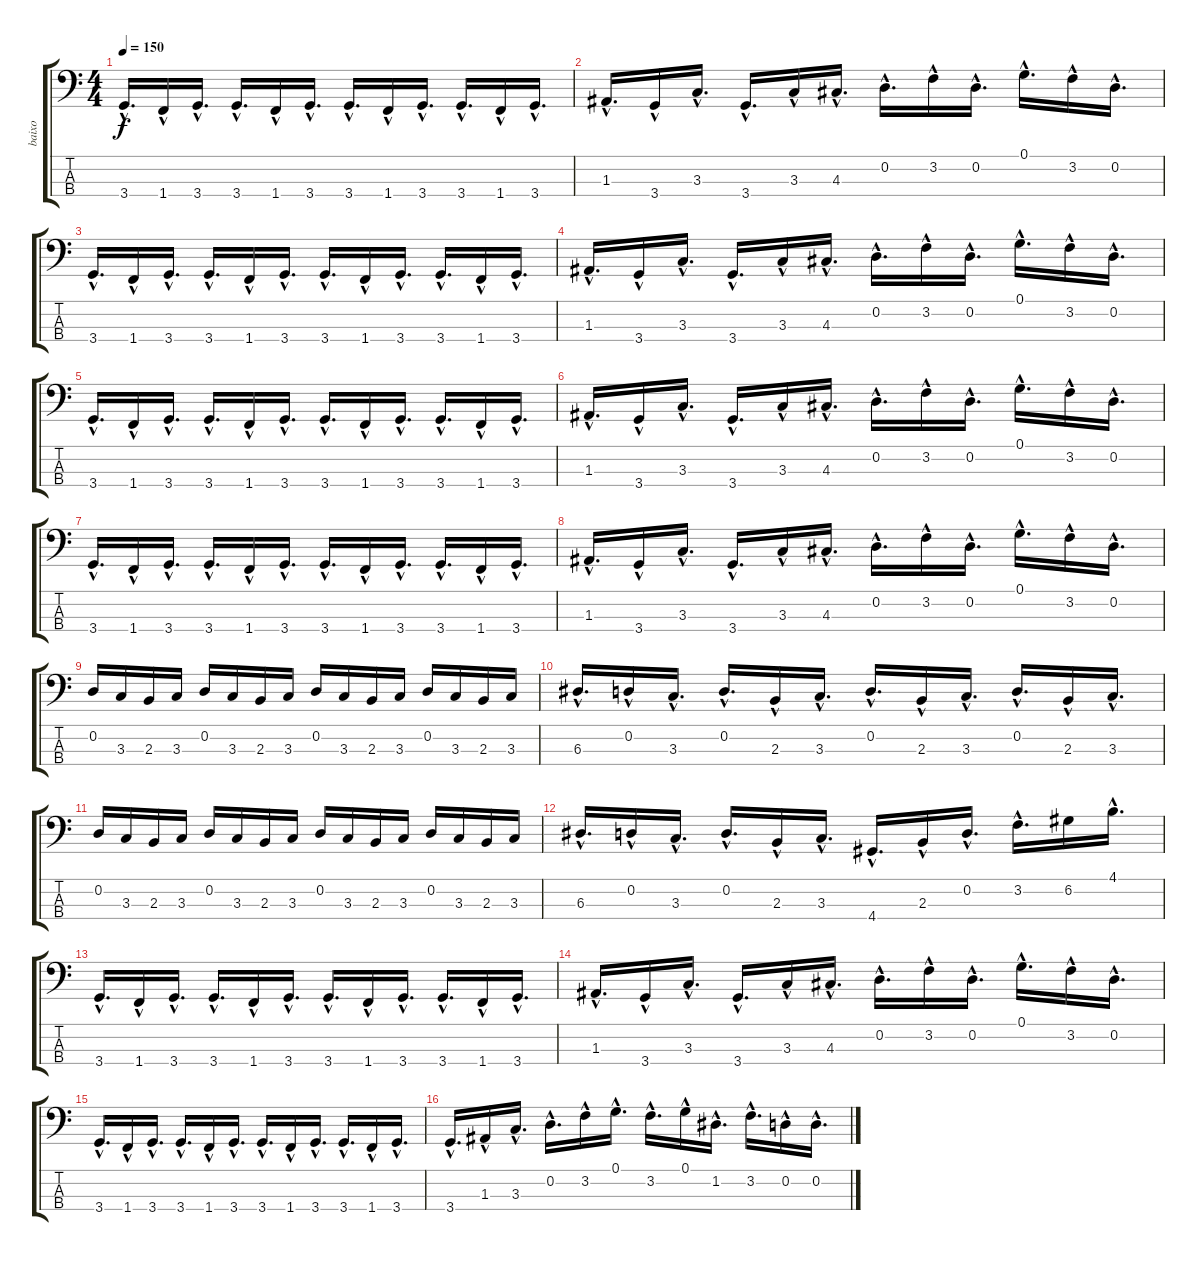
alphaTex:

\track ("baixo" "baixo") {instrument electricbassfinger}
\staff {score tabs}
\tuning (G2 D2 A1 E1) {hide}
\ts (4 4)
\tempo 150
\clef f4
\ks c
3.4{hac}.16{d dy f} 1.4{hac}.16 3.4{hac}.16{d} 3.4{hac}.16{d} 1.4{hac}.16 3.4{hac}.16{d} 3.4{hac}.16{d} 1.4{hac}.16 3.4{hac}.16{d} 3.4{hac}.16{d} 1.4{hac}.16 3.4{hac}.16{d} |
1.3{hac}.16{d} 3.4{hac}.16 3.3{hac}.16{d} 3.4{hac}.16{d} 3.3{hac}.16 4.3{hac}.16{d} 0.2{hac}.16{d} 3.2{hac}.16 0.2{hac}.16{d} 0.1{hac}.16{d} 3.2{hac}.16 0.2{hac}.16{d} |
3.4{hac}.16{d} 1.4{hac}.16 3.4{hac}.16{d} 3.4{hac}.16{d} 1.4{hac}.16 3.4{hac}.16{d} 3.4{hac}.16{d} 1.4{hac}.16 3.4{hac}.16{d} 3.4{hac}.16{d} 1.4{hac}.16 3.4{hac}.16{d} |
1.3{hac}.16{d} 3.4{hac}.16 3.3{hac}.16{d} 3.4{hac}.16{d} 3.3{hac}.16 4.3{hac}.16{d} 0.2{hac}.16{d} 3.2{hac}.16 0.2{hac}.16{d} 0.1{hac}.16{d} 3.2{hac}.16 0.2{hac}.16{d} |
3.4{hac}.16{d} 1.4{hac}.16 3.4{hac}.16{d} 3.4{hac}.16{d} 1.4{hac}.16 3.4{hac}.16{d} 3.4{hac}.16{d} 1.4{hac}.16 3.4{hac}.16{d} 3.4{hac}.16{d} 1.4{hac}.16 3.4{hac}.16{d} |
1.3{hac}.16{d} 3.4{hac}.16 3.3{hac}.16{d} 3.4{hac}.16{d} 3.3{hac}.16 4.3{hac}.16{d} 0.2{hac}.16{d} 3.2{hac}.16 0.2{hac}.16{d} 0.1{hac}.16{d} 3.2{hac}.16 0.2{hac}.16{d} |
3.4{hac}.16{d} 1.4{hac}.16 3.4{hac}.16{d} 3.4{hac}.16{d} 1.4{hac}.16 3.4{hac}.16{d} 3.4{hac}.16{d} 1.4{hac}.16 3.4{hac}.16{d} 3.4{hac}.16{d} 1.4{hac}.16 3.4{hac}.16{d} |
1.3{hac}.16{d} 3.4{hac}.16 3.3{hac}.16{d} 3.4{hac}.16{d} 3.3{hac}.16 4.3{hac}.16{d} 0.2{hac}.16{d} 3.2{hac}.16 0.2{hac}.16{d} 0.1{hac}.16{d} 3.2{hac}.16 0.2{hac}.16{d} |
0.2.16 3.3.16 2.3.16 3.3.16 0.2.16 3.3.16 2.3.16 3.3.16 0.2.16 3.3.16 2.3.16 3.3.16 0.2.16 3.3.16 2.3.16 3.3.16 |
6.3{hac}.16{d} 0.2{hac}.16 3.3{hac}.16{d} 0.2{hac}.16{d} 2.3{hac}.16 3.3{hac}.16{d} 0.2{hac}.16{d} 2.3{hac}.16 3.3{hac}.16{d} 0.2{hac}.16{d} 2.3{hac}.16 3.3{hac}.16{d} |
0.2.16 3.3.16 2.3.16 3.3.16 0.2.16 3.3.16 2.3.16 3.3.16 0.2.16 3.3.16 2.3.16 3.3.16 0.2.16 3.3.16 2.3.16 3.3.16 |
6.3{hac}.16{d} 0.2{hac}.16 3.3{hac}.16{d} 0.2{hac}.16{d} 2.3{hac}.16 3.3{hac}.16{d} 4.4{hac}.16{d} 2.3{hac}.16 0.2{hac}.16{d} 3.2{hac}.16{d} 6.2.16 4.1{hac}.16{d} |
3.4{hac}.16{d} 1.4{hac}.16 3.4{hac}.16{d} 3.4{hac}.16{d} 1.4{hac}.16 3.4{hac}.16{d} 3.4{hac}.16{d} 1.4{hac}.16 3.4{hac}.16{d} 3.4{hac}.16{d} 1.4{hac}.16 3.4{hac}.16{d} |
1.3{hac}.16{d} 3.4{hac}.16 3.3{hac}.16{d} 3.4{hac}.16{d} 3.3{hac}.16 4.3{hac}.16{d} 0.2{hac}.16{d} 3.2{hac}.16 0.2{hac}.16{d} 0.1{hac}.16{d} 3.2{hac}.16 0.2{hac}.16{d} |
3.4{hac}.16{d} 1.4{hac}.16 3.4{hac}.16{d} 3.4{hac}.16{d} 1.4{hac}.16 3.4{hac}.16{d} 3.4{hac}.16{d} 1.4{hac}.16 3.4{hac}.16{d} 3.4{hac}.16{d} 1.4{hac}.16 3.4{hac}.16{d} |
3.4{hac}.16{d} 1.3{hac}.16 3.3{hac}.16{d} 0.2{hac}.16{d} 3.2{hac}.16 0.1{hac}.16{d} 3.2{hac}.16{d} 0.1{hac}.16 1.2{hac}.16{d} 3.2{hac}.16{d} 0.2{hac}.16 0.2{hac}.16{d}
